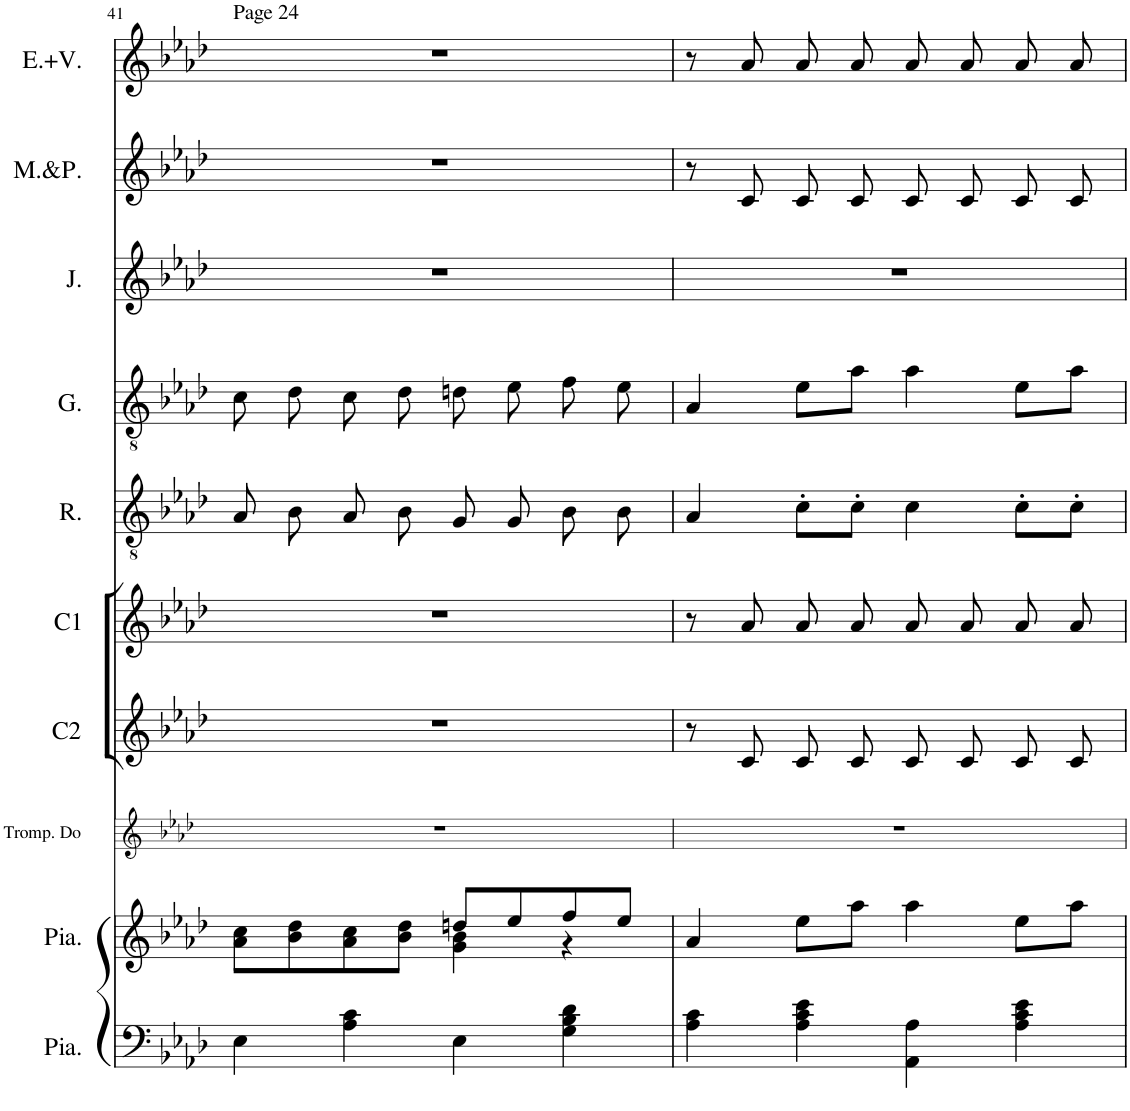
**kern	**kern	**kern	**kern	**kern	**kern	**kern	**kern	**kern	**kern
*part10	*part9	*part8	*part7	*part6	*part5	*part4	*part3	*part2	*part1
*staff10	*staff9	*staff8	*staff7	*staff6	*staff5	*staff4	*staff3	*staff2	*staff1
*I"Piano	*I"Piano	*I"Trompette en Do	*I"Choeur2	*I"Choeur1	*I"Raphaël	*I"Galuchet	*I"Jeanne	*I"Mariette, Pauline	*I"Emma, virginie
*I'Pia.	*I'Pia.	*I'Tromp. Do	*I'C2	*I'C1	*I'R.	*I'G.	*I'J.	*	*I'E.+V.
!!LO:PB:g=z
*clefF4	*clefG2	*clefG2	*clefG2	*clefG2	*clefGv2	*clefGv2	*clefG2	*clefG2	*clefG2
*	*	*Trd1c2	*Trd4c7	*	*Trd8c14	*Trd8c14	*	*Trd1c2	*
*k[b-e-a-d-]	*k[b-e-a-d-]	*k[b-e-a-d-]	*k[b-e-a-d-]	*k[b-e-a-d-]	*k[b-e-a-d-]	*k[b-e-a-d-]	*k[b-e-a-d-]	*k[b-e-a-d-]	*k[b-e-a-d-]
*M4/4	*M4/4	*M4/4	*M4/4	*M4/4	*M4/4	*M4/4	*M4/4	*M4/4	*M4/4
*met(c)	*met(c)	*met(c)	*met(c)	*met(c)	*met(c)	*met(c)	*met(c)	*met(c)	*met(c)
=41	=41	=41	=41	=41	=41	=41	=41	=41	=41
*	*^	*	*	*	*	*	*	*	*
!	!	!	!	!	!	!	!	!	!	!LO:TX:a:t=Page 24
4E-\	8a-\ 8cc\L	2ryy	1r	1r	1r	8A-/	8c\	1r	1r	1r
.	8b-\ 8dd-\	.	.	.	.	8B-\	8d-\	.	.	.
4A-\ 4c\	8a-\ 8cc\	.	.	.	.	8A-/	8c\	.	.	.
.	8b-\ 8dd-\J	.	.	.	.	8B-\	8d-\	.	.	.
4E-\	8ddn/L	4g\ 4b-\	.	.	.	8G/	8dn\	.	.	.
.	8ee-/	.	.	.	.	8G/	8e-\	.	.	.
4G\ 4B-\ 4d-\	8ff/	4r	.	.	.	8B-\	8f\	.	.	.
.	8ee-/J	.	.	.	.	8B-\	8e-\	.	.	.
*	*v	*v	*	*	*	*	*	*	*	*
=42	=42	=42	=42	=42	=42	=42	=42	=42	=42
4A-\ 4c\	4a-/	1r	8r	8r	4A-/	4A-/	1r	8r	8r
.	.	.	8c/	8a-/	.	.	.	8c/	8a-/
4A-\ 4c\ 4e-\	8ee-\L	.	8c/L	8a-/L	8c'\L	8e-\L	.	8c/L	8a-/L
.	8aa-\J	.	8c/J	8a-/J	8c'\J	8a-\J	.	8c/J	8a-/J
4AA-\ 4A-\	4aa-\	.	8c/L	8a-/L	4c\	4a-\	.	8c/L	8a-/L
.	.	.	8c/J	8a-/J	.	.	.	8c/J	8a-/J
4A-\ 4c\ 4e-\	8ee-\L	.	8c/L	8a-/L	8c'\L	8e-\L	.	8c/L	8a-/L
.	8aa-\J	.	8c/J	8a-/J	8c'\J	8a-\J	.	8c/J	8a-/J
=	=	=	=	=	=	=	=	=	=
*-	*-	*-	*-	*-	*-	*-	*-	*-	*-
